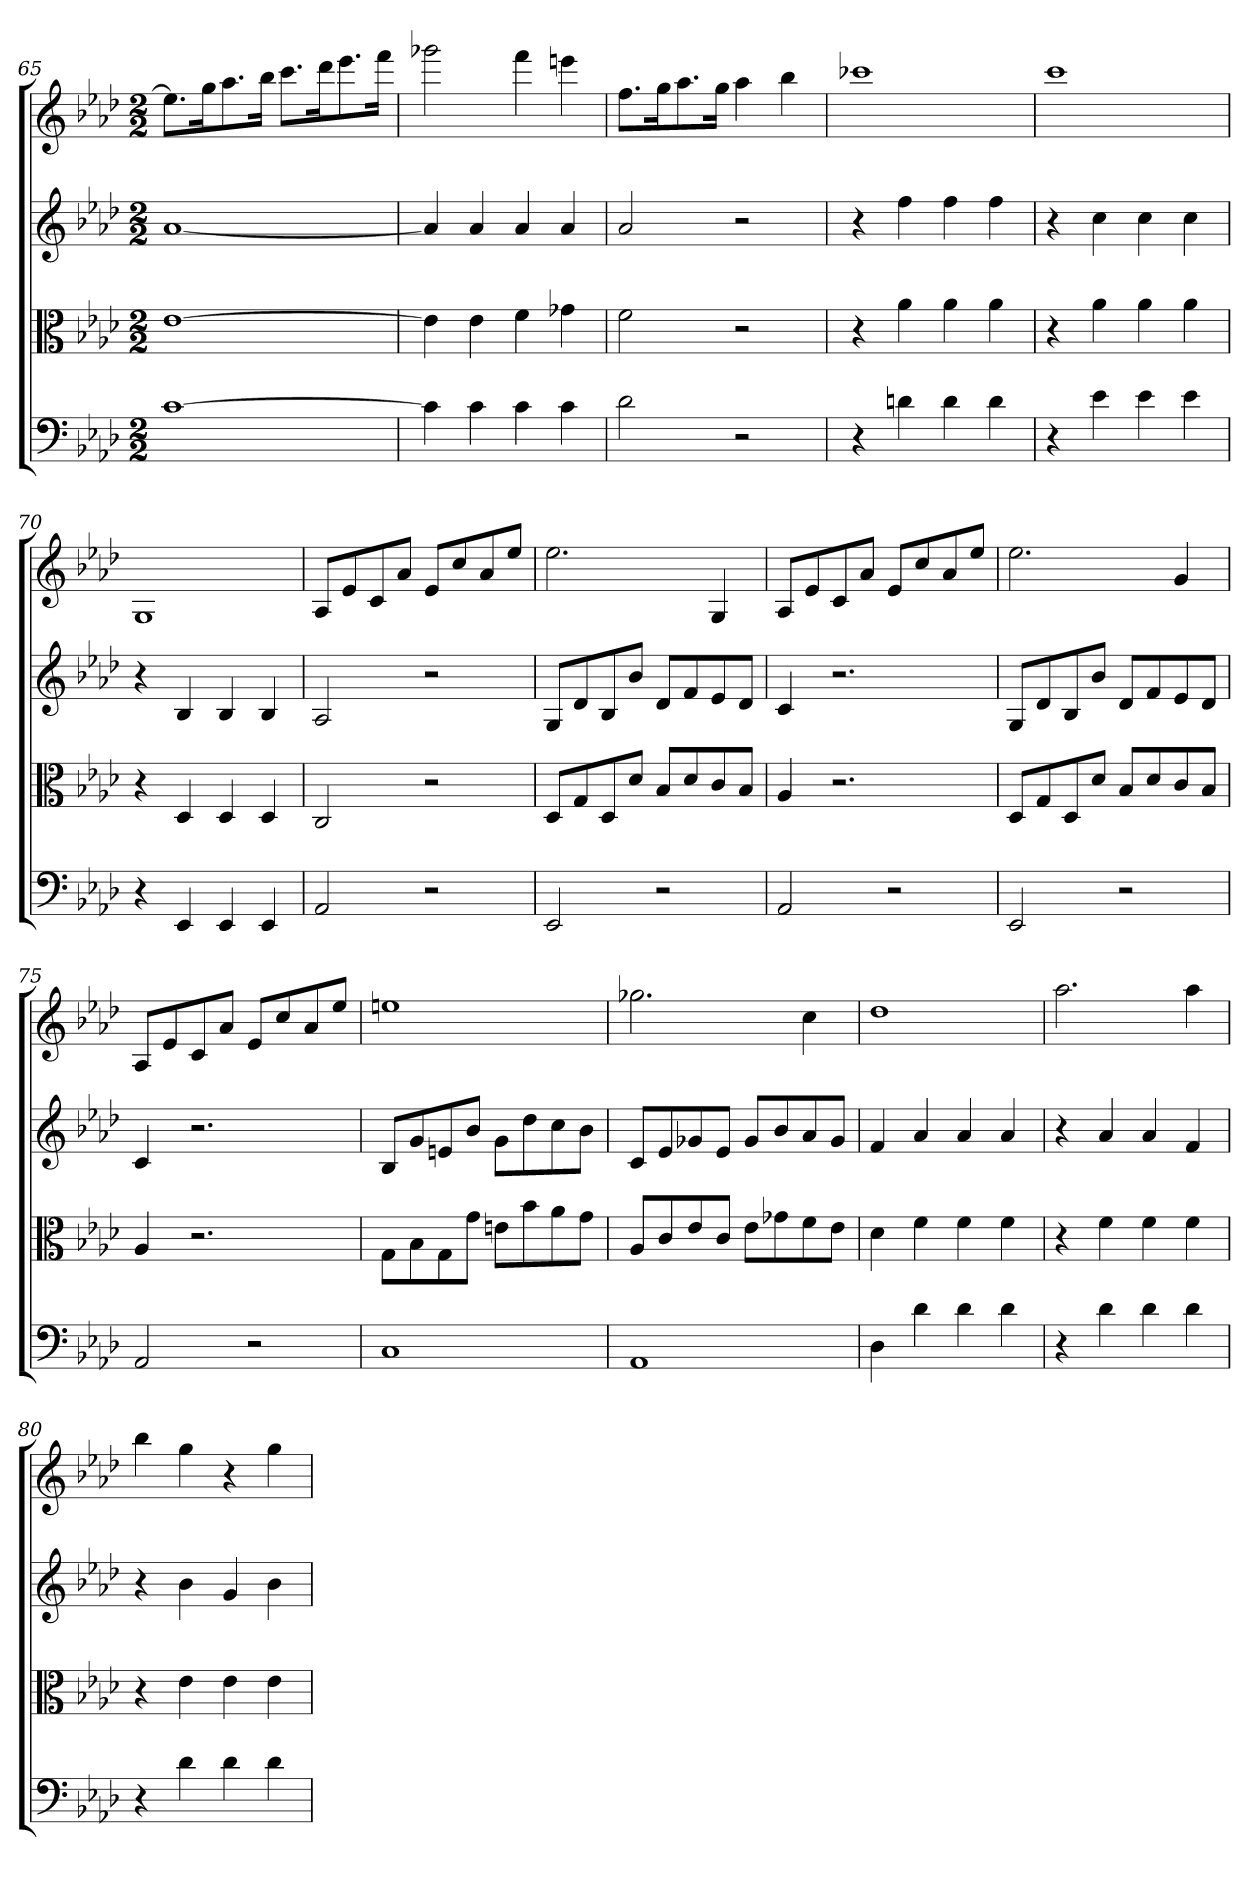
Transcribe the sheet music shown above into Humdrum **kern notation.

**kern	**kern	**kern	**kern
*part4	*part3	*part2	*part1
*staff4	*staff3	*staff2	*staff1
*clefF4	*clefC3	*	*
*k[b-e-a-d-]	*k[b-e-a-d-]	*k[b-e-a-d-]	*k[b-e-a-d-]
*f:	*f:	*f:	*f:
*M2/2	*M2/2	*M2/2	*M2/2
=65	=65	=65	=65
[1c	[1e-	[1a-	8.ee-L]
.	.	.	16ggK
.	.	.	8.aa-
.	.	.	16bb-Jk
.	.	.	8.cccL
.	.	.	16ddd-K
.	.	.	8.eee-
.	.	.	16fffJk
=66	=66	=66	=66
4c]	4e-]	4a-]	2ggg-X
4c	4e-	4a-	.
4c	4f	4a-	4fff
4c	4g-X	4a-	4eeen
=67	=67	=67	=67
2d-	2f	2a-	8.ffL
.	.	.	16ggK
.	.	.	8.aa-
.	.	.	16ggJk
2r	2r	2r	4aa-
.	.	.	4bb-
=68	=68	=68	=68
4r	4r	4r	1ccc-X
4dn	4a-	4ff	.
4d	4a-	4ff	.
4d	4a-	4ff	.
=69	=69	=69	=69
4r	4r	4r	1ccc
4e-	4a-	4cc	.
4e-	4a-	4cc	.
4e-	4a-	4cc	.
=70	=70	=70	=70
4r	4r	4r	1G
4EE-	4D-	4B-	.
4EE-	4D-	4B-	.
4EE-	4D-	4B-	.
=71	=71	=71	=71
2AA-	2C	2A-	8A-L
.	.	.	8e-
.	.	.	8c
.	.	.	8a-J
2r	2r	2r	8e-L
.	.	.	8cc
.	.	.	8a-
.	.	.	8ee-J
=72	=72	=72	=72
2EE-	8D-/L	8GL	2.ee-
.	8G/	8d-	.
.	8D-/	8B-	.
.	8d-/J	8b-J	.
2r	8B-/L	8d-L	.
.	8d-/	8f	.
.	8c/	8e-	4G
.	8B-/J	8d-J	.
=73	=73	=73	=73
2AA-	4A-	4c	8A-L
.	.	.	8e-
.	2.r	2.r	8c
.	.	.	8a-J
2r	.	.	8e-L
.	.	.	8cc
.	.	.	8a-
.	.	.	8ee-J
=74	=74	=74	=74
2EE-	8D-/L	8GL	2.ee-
.	8G/	8d-	.
.	8D-/	8B-	.
.	8d-/J	8b-J	.
2r	8B-/L	8d-L	.
.	8d-/	8f	.
.	8c/	8e-	4g
.	8B-/J	8d-J	.
=75	=75	=75	=75
2AA-	4A-	4c	8A-L
.	.	.	8e-
.	2.r	2.r	8c
.	.	.	8a-J
2r	.	.	8e-L
.	.	.	8cc
.	.	.	8a-
.	.	.	8ee-J
=76	=76	=76	=76
1C	8G\L	8B-L	1een
.	8B-\	8g	.
.	8G\	8en	.
.	8g\J	8b-J	.
.	8en\L	8gL	.
.	8b-\	8dd-	.
.	8a-\	8cc	.
.	8g\J	8b-J	.
=77	=77	=77	=77
1AA-	8A-/L	8cL	2.gg-X
.	8c/	8e-	.
.	8e-/	8g-X	.
.	8c/J	8e-J	.
.	8e-\L	8g-L	.
.	8g-X\	8b-	.
.	8f\	8a-	4cc
.	8e-\J	8g-J	.
=78	=78	=78	=78
4D-	4d-	4f	1dd-
4d-	4f	4a-	.
4d-	4f	4a-	.
4d-	4f	4a-	.
=79	=79	=79	=79
4r	4r	4r	2.aa-
4d-	4f	4a-	.
4d-	4f	4a-	.
4d-	4f	4f	4aa-
=80	=80	=80	=80
4r	4r	4r	4bb-
4d-	4e-	4b-	4gg
4d-	4e-	4g	4r
4d-	4e-	4b-	4gg
=	=	=	=
*-	*-	*-	*-
